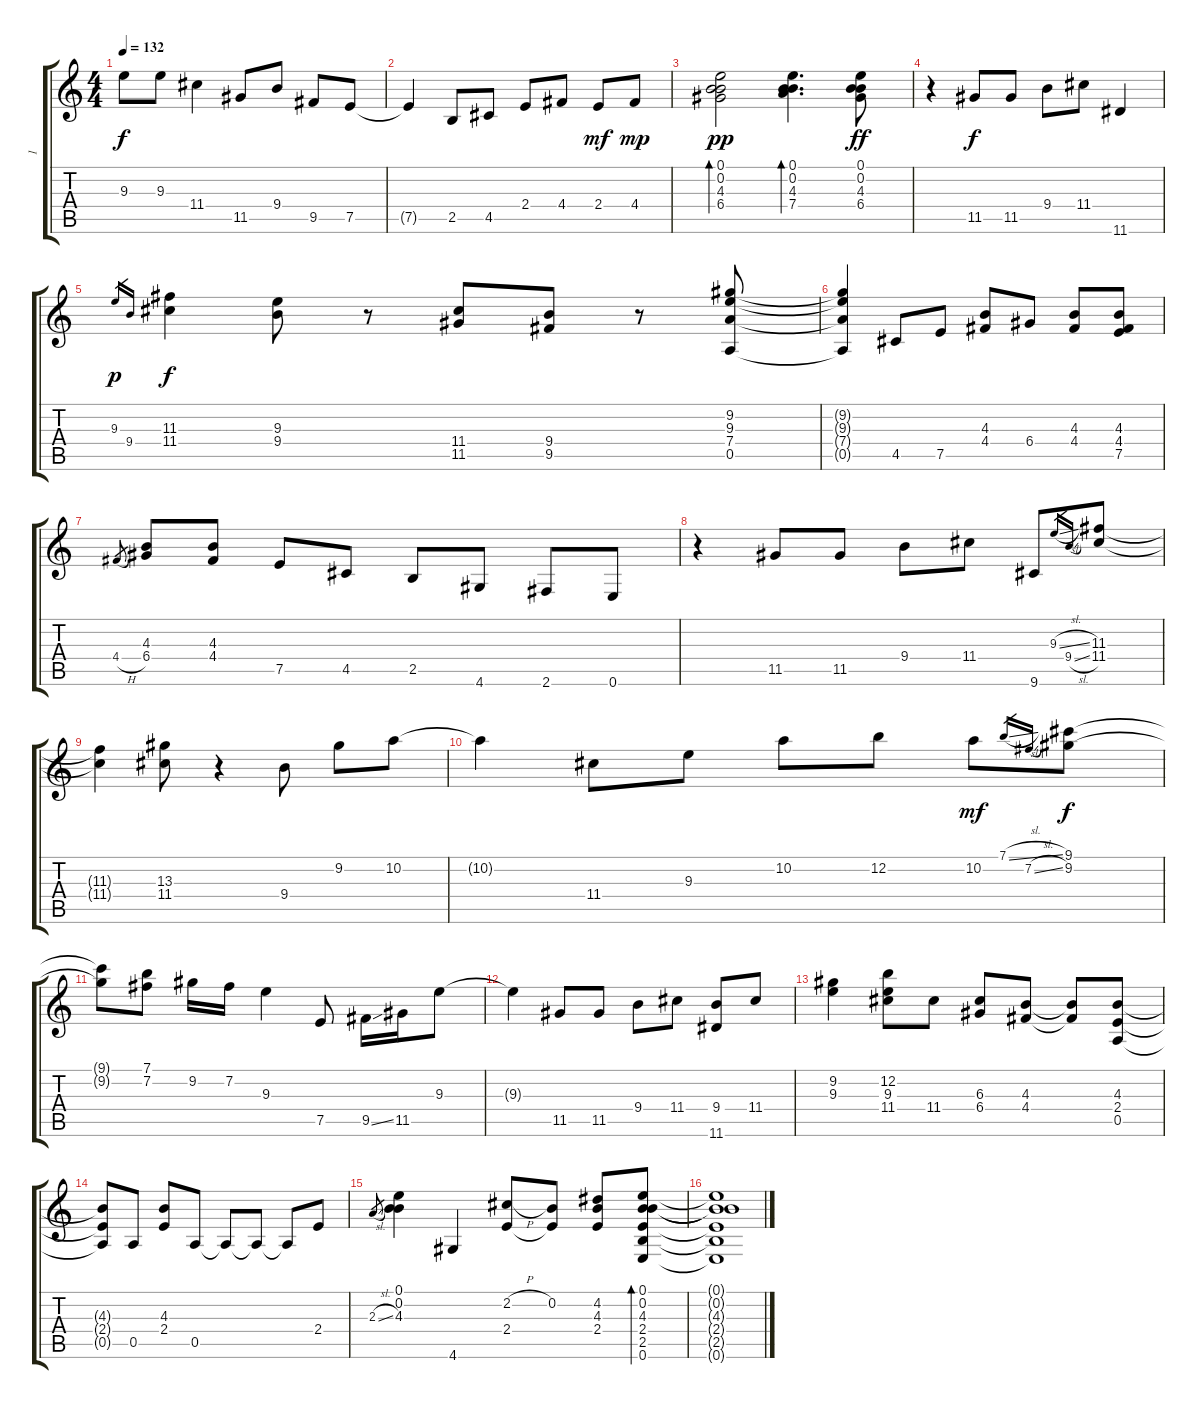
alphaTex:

\track ("1" "1") {instrument acousticguitarsteel}
\staff {score tabs}
\tuning (E4 B3 G3 D3 A2 E2) {hide}
\ts (4 4)
\tempo 132
\clef g2
\ks c
9.3{t}.8{dy f} 9.3.8 11.4.4 11.5.8 9.4.8 9.5.8 7.5.8 |
7.5{t}.4 2.5.8 4.5.8 2.4.8 4.4.8 2.4.8{dy mf} 4.4.8{dy mp} |
(0.1 0.2 4.3 6.4).2{bd 120 dy pp} (0.1 0.2 4.3 7.4).4{d bd 120} (0.1 0.2 4.3 6.4).8{dy ff} |
r.4 11.5.8{dy f} 11.5.8 9.4.8 11.4.8 11.6.4 |
9.3.16{gr dy p} 9.4.16{gr} (11.3 11.4).4{dy f} (9.3 9.4).8 r.8 (11.4 11.5).8 (9.4 9.5).8 r.8 (9.2 9.3 7.4 0.5).8 |
(9.2{t} 9.3{t} 7.4{t} 0.5{t}).4 4.5.8 7.5.8 (4.3 4.4).8 6.4.8 (4.3 4.4).8 (4.3 4.4 7.5).8 |
4.4{h}.8{gr} (4.3 6.4).8 (4.3 4.4).8 7.5.8 4.5.8 2.5.8 4.6.8 2.6.8 0.6.8 |
r.4 11.5.8 11.5.8 9.4.8 11.4.8 9.6.8 9.3{sl}.16{gr} 9.4{sl}.16{gr} (11.3 11.4).8 |
(11.3{t} 11.4{t}).4 (13.3 11.4).8 r.4 9.4.8 9.2.8 10.2.8 |
10.2{t}.4 11.4.8 9.3.8 10.2.8 12.2.8 10.2.8{dy mf} 7.1{sl}.16{gr} 7.2{sl}.16{gr} (9.1 9.2).8{dy f} |
(9.1{t} 9.2{t}).8 (7.1 7.2).8 9.2.16 7.2.16 9.3.4 7.5.8 9.5{ss}.16 11.5.16 9.3.8 |
9.3{t}.4 11.5.8 11.5.8 9.4.8 11.4.8 (9.4 11.6).8 11.4.8 |
(9.2 9.3).4 (12.2 9.3 11.4).8 11.4.8 (6.3 6.4).8 (4.3 4.4).8 (4.3{t} 4.4{t}).8 (4.3 2.4 0.5).8 |
(4.3{t} 2.4{t} 0.5{t}).8 0.5.8 (4.3 2.4).8 0.5.8 0.5{t}.8 0.5{t}.8 0.5{t}.8 2.4.8 |
2.3{sl}.8{gr} (0.1 0.2 4.3).4 4.6.4 (2.2{h} 2.4).8 (0.2 2.4{t}).8 (4.2 4.3 2.4).8 (0.1 0.2 4.3 2.4 2.5 0.6).8{bd 480} |
(0.1{t} 0.2{t} 4.3{t} 2.4{t} 2.5{t} 0.6{t}).1
